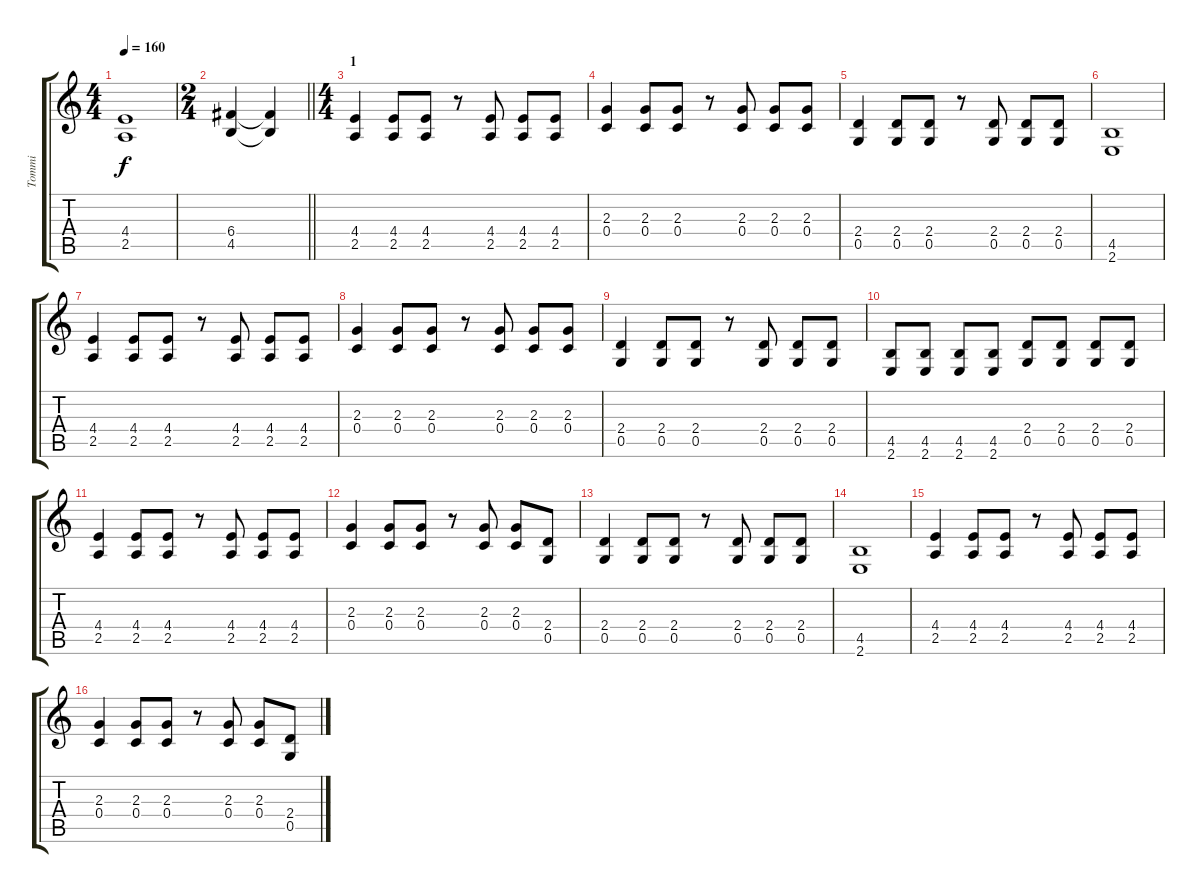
\track ("Tommi" "Tommi") {instrument distortionguitar}
\staff {score tabs}
\tuning (D4 A3 F3 C3 G2 D2) {hide}
\ts (4 4)
\tempo 160
\clef g2
\ks c
(4.4 2.5).1{dy f} |
\ts (2 4)
\barLineRight lightlight
(6.4 4.5).4 (6.4{t} 4.5{t}).4 |
\ts (4 4)
\section ("" "1")
(4.4 2.5).4 (4.4 2.5).8 (4.4 2.5).8 r.8 (4.4 2.5).8 (4.4 2.5).8 (4.4 2.5).8 |
(2.3 0.4).4 (2.3 0.4).8 (2.3 0.4).8 r.8 (2.3 0.4).8 (2.3 0.4).8 (2.3 0.4).8 |
(2.4 0.5).4 (2.4 0.5).8 (2.4 0.5).8 r.8 (2.4 0.5).8 (2.4 0.5).8 (2.4 0.5).8 |
(4.5 2.6).1 |
(4.4 2.5).4 (4.4 2.5).8 (4.4 2.5).8 r.8 (4.4 2.5).8 (4.4 2.5).8 (4.4 2.5).8 |
(2.3 0.4).4 (2.3 0.4).8 (2.3 0.4).8 r.8 (2.3 0.4).8 (2.3 0.4).8 (2.3 0.4).8 |
(2.4 0.5).4 (2.4 0.5).8 (2.4 0.5).8 r.8 (2.4 0.5).8 (2.4 0.5).8 (2.4 0.5).8 |
(4.5 2.6).8 (4.5 2.6).8 (4.5 2.6).8 (4.5 2.6).8 (2.4 0.5).8 (2.4 0.5).8 (2.4 0.5).8 (2.4 0.5).8 |
(4.4 2.5).4 (4.4 2.5).8 (4.4 2.5).8 r.8 (4.4 2.5).8 (4.4 2.5).8 (4.4 2.5).8 |
(2.3 0.4).4 (2.3 0.4).8 (2.3 0.4).8 r.8 (2.3 0.4).8 (2.3 0.4).8 (2.4 0.5).8 |
(2.4 0.5).4 (2.4 0.5).8 (2.4 0.5).8 r.8 (2.4 0.5).8 (2.4 0.5).8 (2.4 0.5).8 |
(4.5 2.6).1 |
(4.4 2.5).4 (4.4 2.5).8 (4.4 2.5).8 r.8 (4.4 2.5).8 (4.4 2.5).8 (4.4 2.5).8 |
(2.3 0.4).4 (2.3 0.4).8 (2.3 0.4).8 r.8 (2.3 0.4).8 (2.3 0.4).8 (2.4 0.5).8
